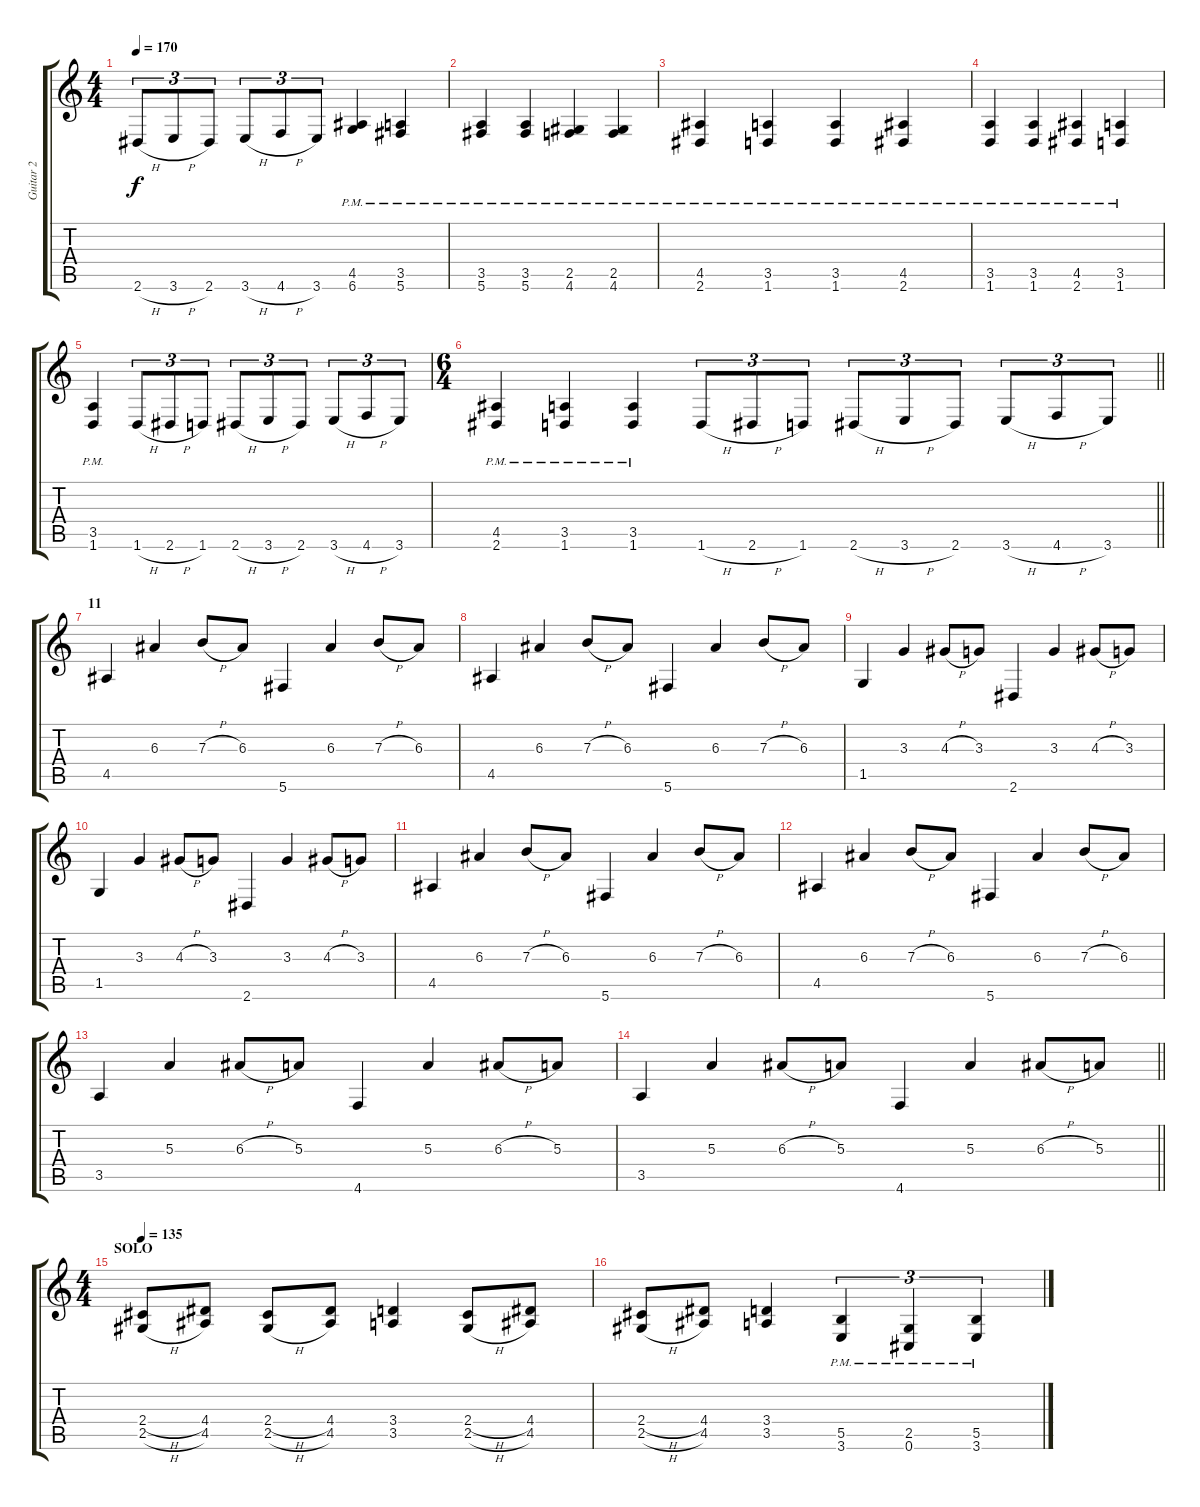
\track ("Guitar 2" "Guitar 2") {instrument distortionguitar}
\staff {score tabs}
\tuning (Db4 Ab3 E3 B2 Gb2 Db2) {hide}
\ts (4 4)
\tempo 170
\clef g2
\ks c
2.6{h}.8{tu (3 2) dy f} 3.6{h}.8{tu (3 2)} 2.6.8{tu (3 2)} 3.6{h}.8{tu (3 2)} 4.6{h}.8{tu (3 2)} 3.6.8{tu (3 2)} (4.5{pm} 6.6{pm}).4 (3.5{pm} 5.6{pm}).4 |
(3.5{pm} 5.6{pm}).4 (3.5{pm} 5.6{pm}).4 (2.5{pm} 4.6{pm}).4 (2.5{pm} 4.6{pm}).4 |
(4.5{pm} 2.6{pm}).4 (3.5{pm} 1.6{pm}).4 (3.5{pm} 1.6{pm}).4 (4.5{pm} 2.6{pm}).4 |
(3.5{pm} 1.6{pm}).4 (3.5{pm} 1.6{pm}).4 (4.5{pm} 2.6{pm}).4 (3.5{pm} 1.6{pm}).4 |
(3.5{pm} 1.6{pm}).4 1.6{h}.8{tu (3 2)} 2.6{h}.8{tu (3 2)} 1.6.8{tu (3 2)} 2.6{h}.8{tu (3 2)} 3.6{h}.8{tu (3 2)} 2.6.8{tu (3 2)} 3.6{h}.8{tu (3 2)} 4.6{h}.8{tu (3 2)} 3.6.8{tu (3 2)} |
\ts (6 4)
\barLineRight lightlight
(4.5{pm} 2.6{pm}).4 (3.5{pm} 1.6{pm}).4 (3.5{pm} 1.6{pm}).4 1.6{h}.8{tu (3 2)} 2.6{h}.8{tu (3 2)} 1.6.8{tu (3 2)} 2.6{h}.8{tu (3 2)} 3.6{h}.8{tu (3 2)} 2.6.8{tu (3 2)} 3.6{h}.8{tu (3 2)} 4.6{h}.8{tu (3 2)} 3.6.8{tu (3 2)} |
\section ("" "11")
4.5.4 6.3.4 7.3{h}.8 6.3.8 5.6.4 6.3.4 7.3{h}.8 6.3.8 |
4.5.4 6.3.4 7.3{h}.8 6.3.8 5.6.4 6.3.4 7.3{h}.8 6.3.8 |
1.5.4 3.3.4 4.3{h}.8 3.3.8 2.6.4 3.3.4 4.3{h}.8 3.3.8 |
1.5.4 3.3.4 4.3{h}.8 3.3.8 2.6.4 3.3.4 4.3{h}.8 3.3.8 |
4.5.4 6.3.4 7.3{h}.8 6.3.8 5.6.4 6.3.4 7.3{h}.8 6.3.8 |
4.5.4 6.3.4 7.3{h}.8 6.3.8 5.6.4 6.3.4 7.3{h}.8 6.3.8 |
3.5.4 5.3.4 6.3{h}.8 5.3.8 4.6.4 5.3.4 6.3{h}.8 5.3.8 |
\barLineRight lightlight
3.5.4 5.3.4 6.3{h}.8 5.3.8 4.6.4 5.3.4 6.3{h}.8 5.3.8 |
\ts (4 4)
\section ("" "SOLO")
\tempo 135
(2.4{h} 2.5{h}).8 (4.4 4.5).8 (2.4{h} 2.5{h}).8 (4.4 4.5).8 (3.4 3.5).4 (2.4{h} 2.5{h}).8 (4.4 4.5).8 |
(2.4{h} 2.5{h}).8 (4.4 4.5).8 (3.4 3.5).4 (5.5{pm} 3.6{pm}).4{tu (3 2)} (2.5{pm} 0.6{pm}).4{tu (3 2)} (5.5{pm} 3.6{pm}).4{tu (3 2)}
